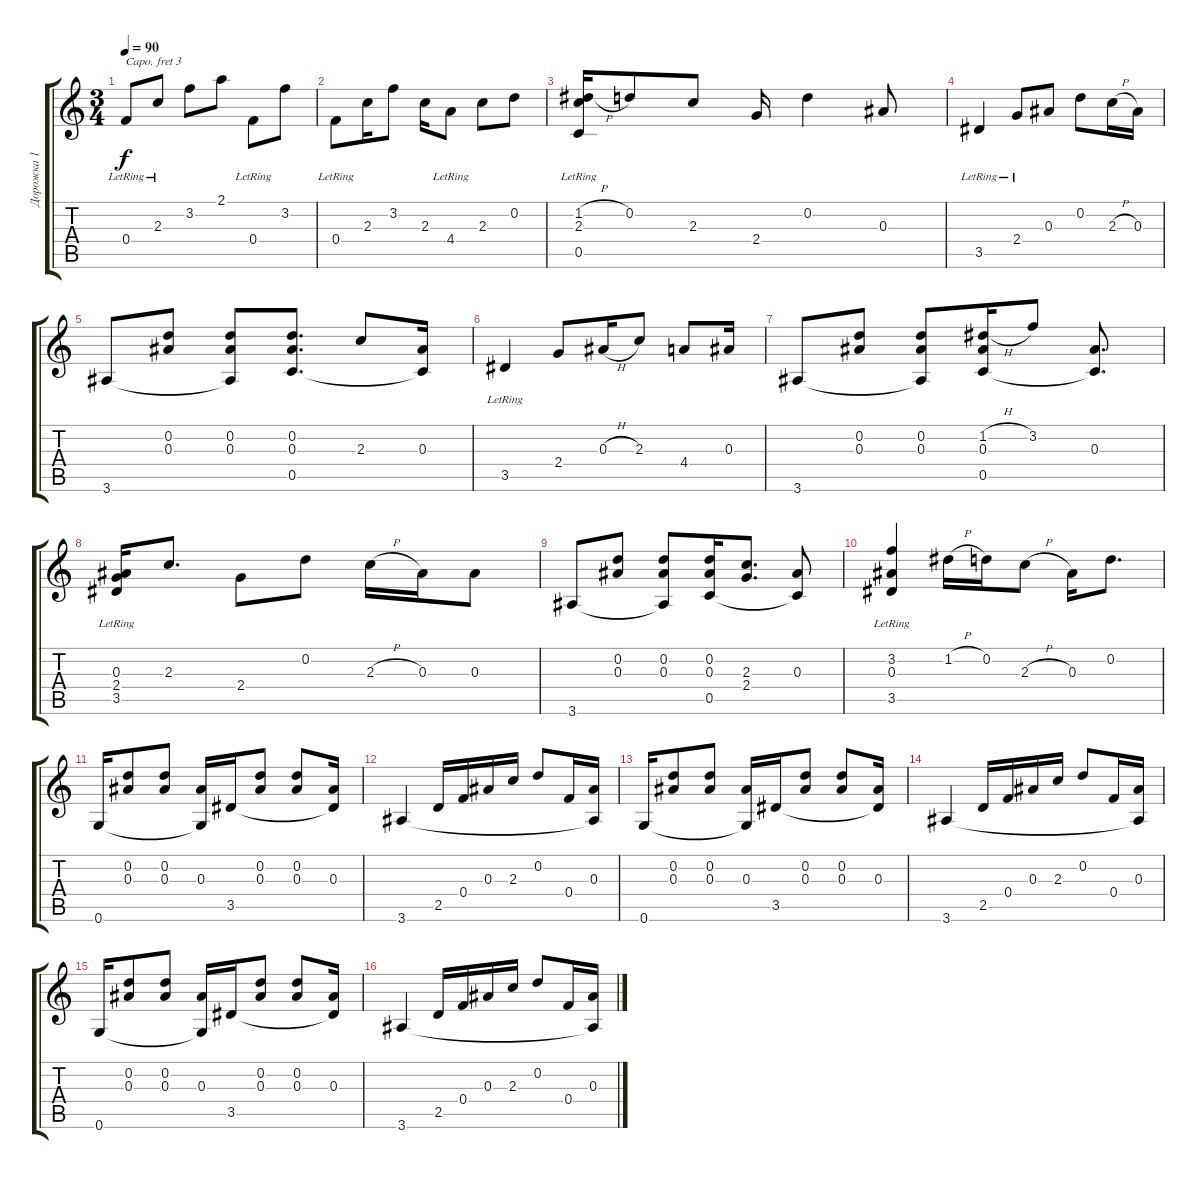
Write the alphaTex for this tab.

\track ("Дорожка 1" "Дорожка 1") {instrument acousticguitarsteel}
\staff {score tabs}
\capo 3
\tuning (E4 B3 G3 D3 A2 E2) {hide}
\ts (3 4)
\tempo 90
\clef g2
\ks c
0.4{lr}.8{dy f} 2.3{lr}.8 3.2.8 2.1.8 0.4{lr}.8 3.2.8 |
0.4{lr}.8 2.3.16 3.2.8 2.3.16 4.4{lr}.8 2.3.8 0.2.8 |
(1.2{h lr} 2.3{lr} 0.5{lr}).16 0.2.8 2.3.8 2.4.16 0.2.4 0.3.8 |
3.5{lr}.4 2.4{lr}.8 0.3.8 0.2.8 2.3{h}.16 0.3.16 |
3.6.8 (0.2 0.3).8 (0.2 0.3 3.6{t}).8 (0.2 0.3 0.5).8{d} 2.3.8 (0.3 0.5{t}).16 |
3.5{lr}.4 2.4.8 0.3{h}.16 2.3.8 4.4.8 0.3.16 |
3.6.8 (0.2 0.3).8 (0.2 0.3 3.6{t}).8 (1.2{h} 0.3 0.5).16 3.2.8 (0.3 0.5{t}).8{d} |
(0.3 2.4{lr} 3.5{lr}).16 2.3.8{d} 2.4.8 0.2.8 2.3{h}.16 0.3.16 0.3.8 |
3.6.8 (0.2 0.3).8 (0.2 0.3 3.6{t}).8 (0.2 0.3 0.5).16 (2.3 2.4).8{d} (0.3 0.5{t}).8 |
(3.2{lr} 0.3{lr} 3.5{lr}).4 1.2{h}.16 0.2.16 2.3{h}.8 0.3.16 0.2.8{d} |
0.6.16 (0.2 0.3).8 (0.2 0.3).8 (0.3 0.6{t}).16 3.5.16 (0.2 0.3).8 (0.2 0.3).8 (0.3 3.5{t}).16 |
3.6.4 2.5.16 0.4.16 0.3.16 2.3.16 0.2.8 0.4.16 (0.3 3.6{t}).16 |
0.6.16 (0.2 0.3).8 (0.2 0.3).8 (0.3 0.6{t}).16 3.5.16 (0.2 0.3).8 (0.2 0.3).8 (0.3 3.5{t}).16 |
3.6.4 2.5.16 0.4.16 0.3.16 2.3.16 0.2.8 0.4.16 (0.3 3.6{t}).16 |
0.6.16 (0.2 0.3).8 (0.2 0.3).8 (0.3 0.6{t}).16 3.5.16 (0.2 0.3).8 (0.2 0.3).8 (0.3 3.5{t}).16 |
3.6.4 2.5.16 0.4.16 0.3.16 2.3.16 0.2.8 0.4.16 (0.3 3.6{t}).16
